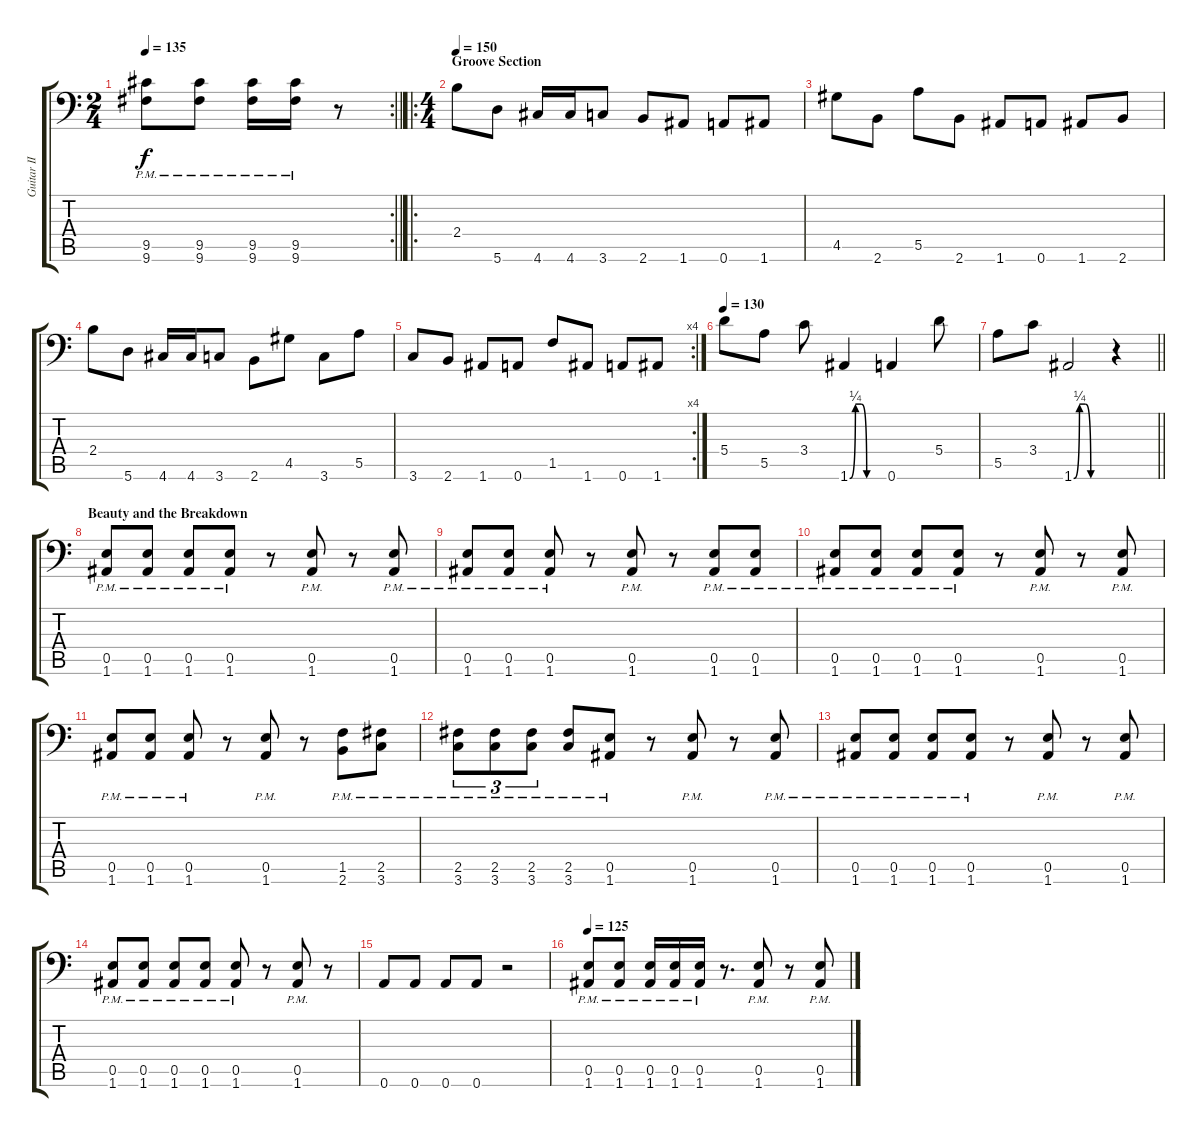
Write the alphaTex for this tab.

\track ("Guitar II" "Guitar II") {instrument overdrivenguitar}
\staff {score tabs}
\tuning (B3 Gb3 D3 A2 E2 A1) {hide}
\rc 2
\ts (2 4)
\tempo 135
\clef f4
\barLineRight lightlight
\ks c
(9.5{pm} 9.6{pm}).8{dy f} (9.5{pm} 9.6{pm}).8 (9.5{pm} 9.6{pm}).16 (9.5{pm} 9.6{pm}).16 r.8 |
\ro
\ts (4 4)
\section ("" "Groove Section")
\tempo 150
2.4.8 5.6.8 4.6.16 4.6.16 3.6.8 2.6.8 1.6.8 0.6.8 1.6.8 |
4.5.8 2.6.8 5.5.8 2.6.8 1.6.8 0.6.8 1.6.8 2.6.8 |
2.4.8 5.6.8 4.6.16 4.6.16 3.6.8 2.6.8 4.5.8 3.6.8 5.5.8 |
\rc 4
3.6.8 2.6.8 1.6.8 0.6.8 1.5.8 1.6.8 0.6.8 1.6.8 |
\tempo 130
5.4.8 5.5.8 3.4.8 1.6{be (custom 0 0 10 1 20 1 30 0 60 0)}.4 0.6.4 5.4.8 |
\barLineRight lightlight
5.5.8 3.4.8 1.6{be (custom 0 0 10 1 20 1 30 0 60 0)}.2 r.4 |
\section ("" "Beauty and the Breakdown")
(0.5{pm} 1.6{pm}).8 (0.5{pm} 1.6{pm}).8 (0.5{pm} 1.6{pm}).8 (0.5{pm} 1.6{pm}).8 r.8 (0.5{pm} 1.6{pm}).8 r.8 (0.5{pm} 1.6{pm}).8 |
(0.5{pm} 1.6{pm}).8 (0.5{pm} 1.6{pm}).8 (0.5{pm} 1.6{pm}).8 r.8 (0.5{pm} 1.6{pm}).8 r.8 (0.5{pm} 1.6{pm}).8 (0.5{pm} 1.6{pm}).8 |
(0.5{pm} 1.6{pm}).8 (0.5{pm} 1.6{pm}).8 (0.5{pm} 1.6{pm}).8 (0.5{pm} 1.6{pm}).8 r.8 (0.5{pm} 1.6{pm}).8 r.8 (0.5{pm} 1.6{pm}).8 |
(0.5{pm} 1.6{pm}).8 (0.5{pm} 1.6{pm}).8 (0.5{pm} 1.6{pm}).8 r.8 (0.5{pm} 1.6{pm}).8 r.8 (1.5{pm} 2.6{pm}).8 (2.5{pm} 3.6{pm}).8 |
(2.5{pm} 3.6{pm}).8{tu (3 2)} (2.5{pm} 3.6{pm}).8{tu (3 2)} (2.5{pm} 3.6{pm}).8{tu (3 2)} (2.5{pm} 3.6{pm}).8 (0.5{pm} 1.6{pm}).8 r.8 (0.5{pm} 1.6{pm}).8 r.8 (0.5{pm} 1.6{pm}).8 |
(0.5{pm} 1.6{pm}).8 (0.5{pm} 1.6{pm}).8 (0.5{pm} 1.6{pm}).8 (0.5{pm} 1.6{pm}).8 r.8 (0.5{pm} 1.6{pm}).8 r.8 (0.5{pm} 1.6{pm}).8 |
(0.5{pm} 1.6{pm}).8 (0.5{pm} 1.6{pm}).8 (0.5{pm} 1.6{pm}).8 (0.5{pm} 1.6{pm}).8 (0.5{pm} 1.6{pm}).8 r.8 (0.5{pm} 1.6{pm}).8 r.8 |
0.6.8 0.6.8 0.6.8 0.6.8 r.2 |
\tempo 125
(0.5{pm} 1.6{pm}).8 (0.5{pm} 1.6{pm}).8 (0.5{pm} 1.6{pm}).16 (0.5{pm} 1.6{pm}).16 (0.5{pm} 1.6{pm}).16 r.8{d} (0.5{pm} 1.6{pm}).8 r.8 (0.5{pm} 1.6{pm}).8
